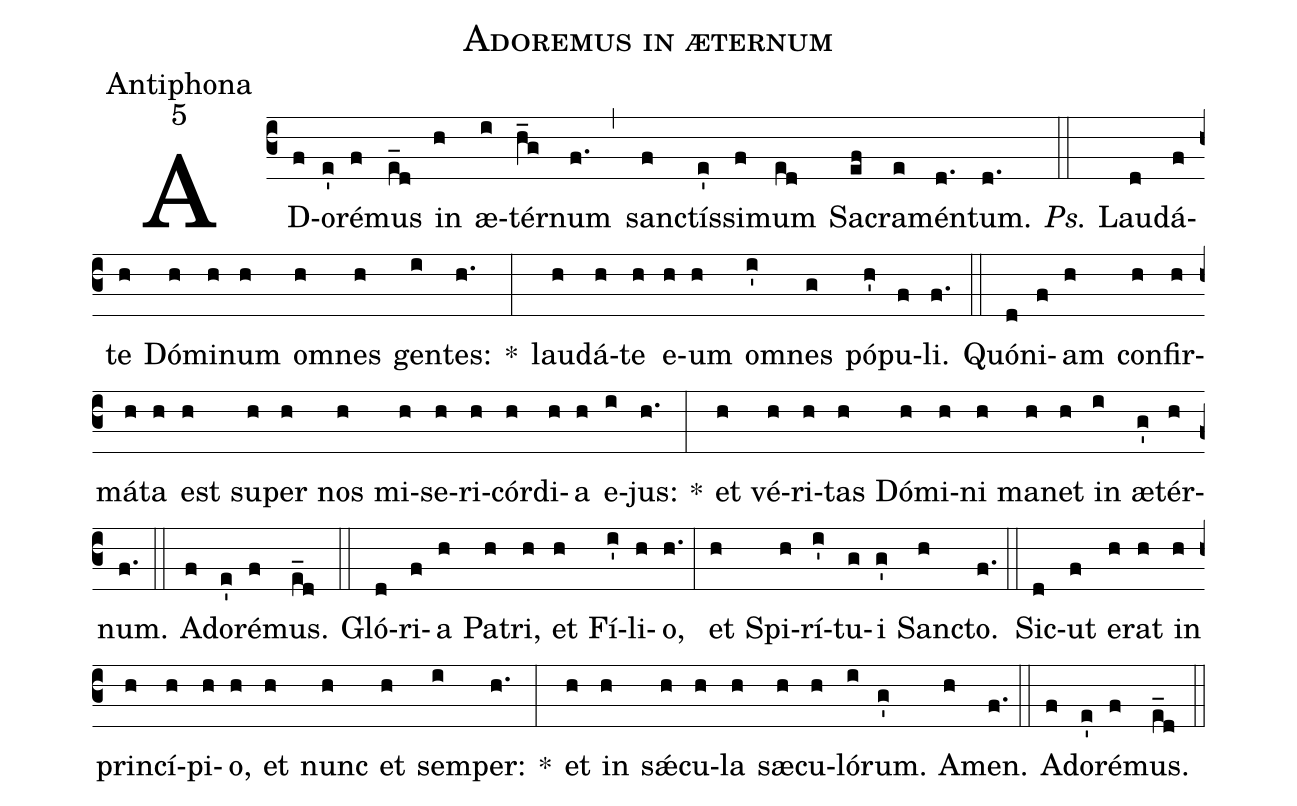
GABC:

name: Adoremus in æternum;
office-part: Antiphona;
mode: 5;
%%
(c3) AD(f)o(e')ré(f)mus(e_d) in(h) æ(i)tér(h_g)num(f.) (,) sanc(f)tís(e')si(f)mum(ed) Sa(ef)cra(e)mén(d.)tum.(d.) (::)
<i>Ps.</i> Lau(d)dá(f)te(h) Dó(h)mi(h)num(h) om(h)nes(h) gen(i)tes:(h.) *(:)
lau(h)dá(h)te(h) e(h)um(h) om(i')nes(g) pó(h')pu(f)li.(f.) (::)
Quón(d)i(f)am(h) con(h)fir(h)má(h)ta(h) est(h) su(h)per(h) nos(h) mi(h)se(h)ri(h)cór(h)di(h)a(h) e(i)jus:(h.) *(:)
et(h) vé(h)ri(h)tas(h) Dó(h)mi(h)ni(h) ma(h)net(h) in(i) æ(g')tér(h)num.(f.) (::)
Ad(f)o(e')ré(f)mus.(e_d) (::)
Gló(d)ri(f)a(h) Pa(h)tri,(h) et(h) Fí(i')li(h)o,(h.) (:)
et(h) Spi(h)rí(i')tu(g)i(g') Sanc(h)to.(f.) (::)
Sic(d)ut(f) e(h)rat(h) in(h) prin(h)cí(h)pi(h)o,(h) et(h) nunc(h) et(h) sem(i)per:(h.) *(:)
et(h) in(h) sǽ(h)cu(h)la(h) sæ(h)cu(h)ló(i)rum.(g') A(h)men.(f.) (::)
Ad(f)o(e')ré(f)mus.(e_d) (::)
